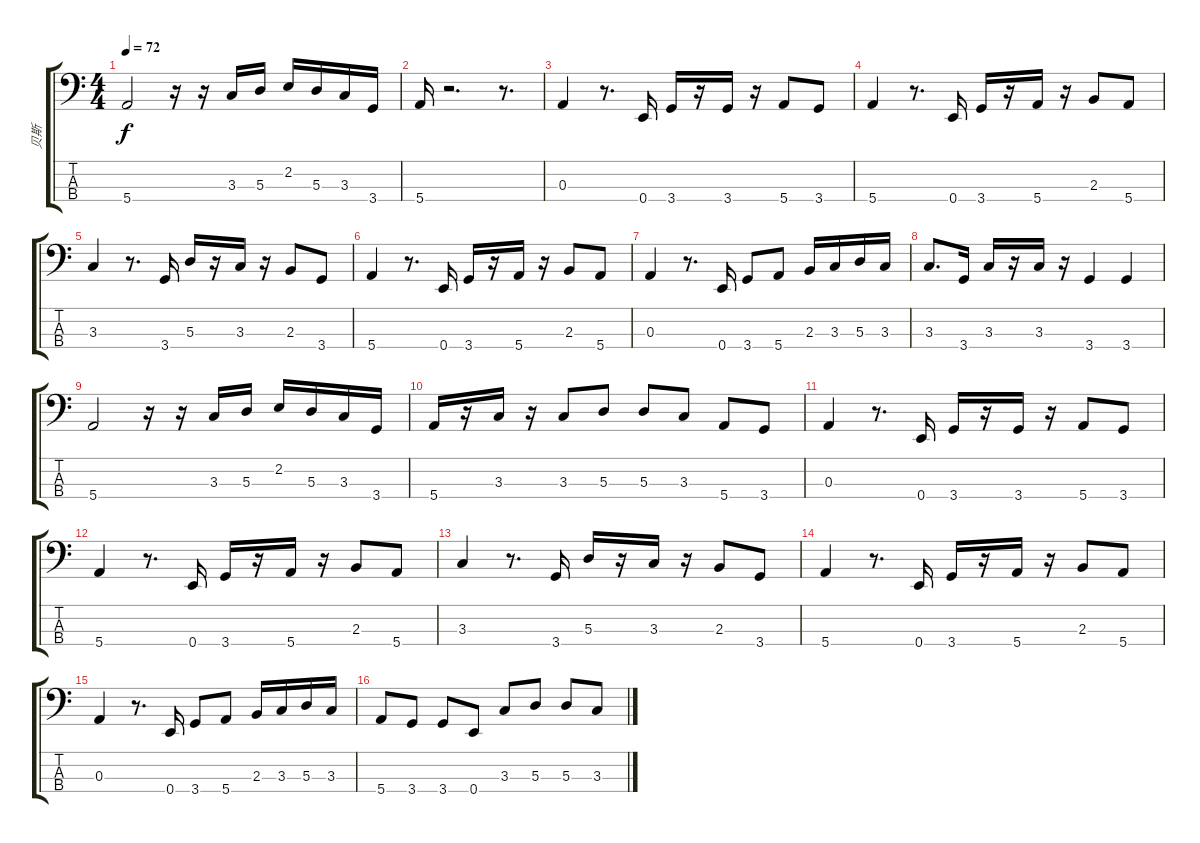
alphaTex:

\track ("贝斯" "贝斯") {instrument electricbassfinger}
\staff {score tabs}
\tuning (G2 D2 A1 E1) {hide}
\ts (4 4)
\tempo 72
\clef f4
\ks c
5.4.2{dy f} r.16 r.16 3.3.16 5.3.16 2.2.16 5.3.16 3.3.16 3.4.16 |
5.4.16 r.2{d} r.8{d} |
0.3.4 r.8{d} 0.4.16 3.4.16 r.16 3.4.16 r.16 5.4.8 3.4.8 |
5.4.4 r.8{d} 0.4.16 3.4.16 r.16 5.4.16 r.16 2.3.8 5.4.8 |
3.3.4 r.8{d} 3.4.16 5.3.16 r.16 3.3.16 r.16 2.3.8 3.4.8 |
5.4.4 r.8{d} 0.4.16 3.4.16 r.16 5.4.16 r.16 2.3.8 5.4.8 |
0.3.4 r.8{d} 0.4.16 3.4.8 5.4.8 2.3.16 3.3.16 5.3.16 3.3.16 |
3.3.8{d} 3.4.16 3.3.16 r.16 3.3.16 r.16 3.4.4 3.4.4 |
5.4.2 r.16 r.16 3.3.16 5.3.16 2.2.16 5.3.16 3.3.16 3.4.16 |
5.4.16 r.16 3.3.16 r.16 3.3.8 5.3.8 5.3.8 3.3.8 5.4.8 3.4.8 |
0.3.4 r.8{d} 0.4.16 3.4.16 r.16 3.4.16 r.16 5.4.8 3.4.8 |
5.4.4 r.8{d} 0.4.16 3.4.16 r.16 5.4.16 r.16 2.3.8 5.4.8 |
3.3.4 r.8{d} 3.4.16 5.3.16 r.16 3.3.16 r.16 2.3.8 3.4.8 |
5.4.4 r.8{d} 0.4.16 3.4.16 r.16 5.4.16 r.16 2.3.8 5.4.8 |
0.3.4 r.8{d} 0.4.16 3.4.8 5.4.8 2.3.16 3.3.16 5.3.16 3.3.16 |
5.4.8 3.4.8 3.4.8 0.4.8 3.3.8 5.3.8 5.3.8 3.3.8
